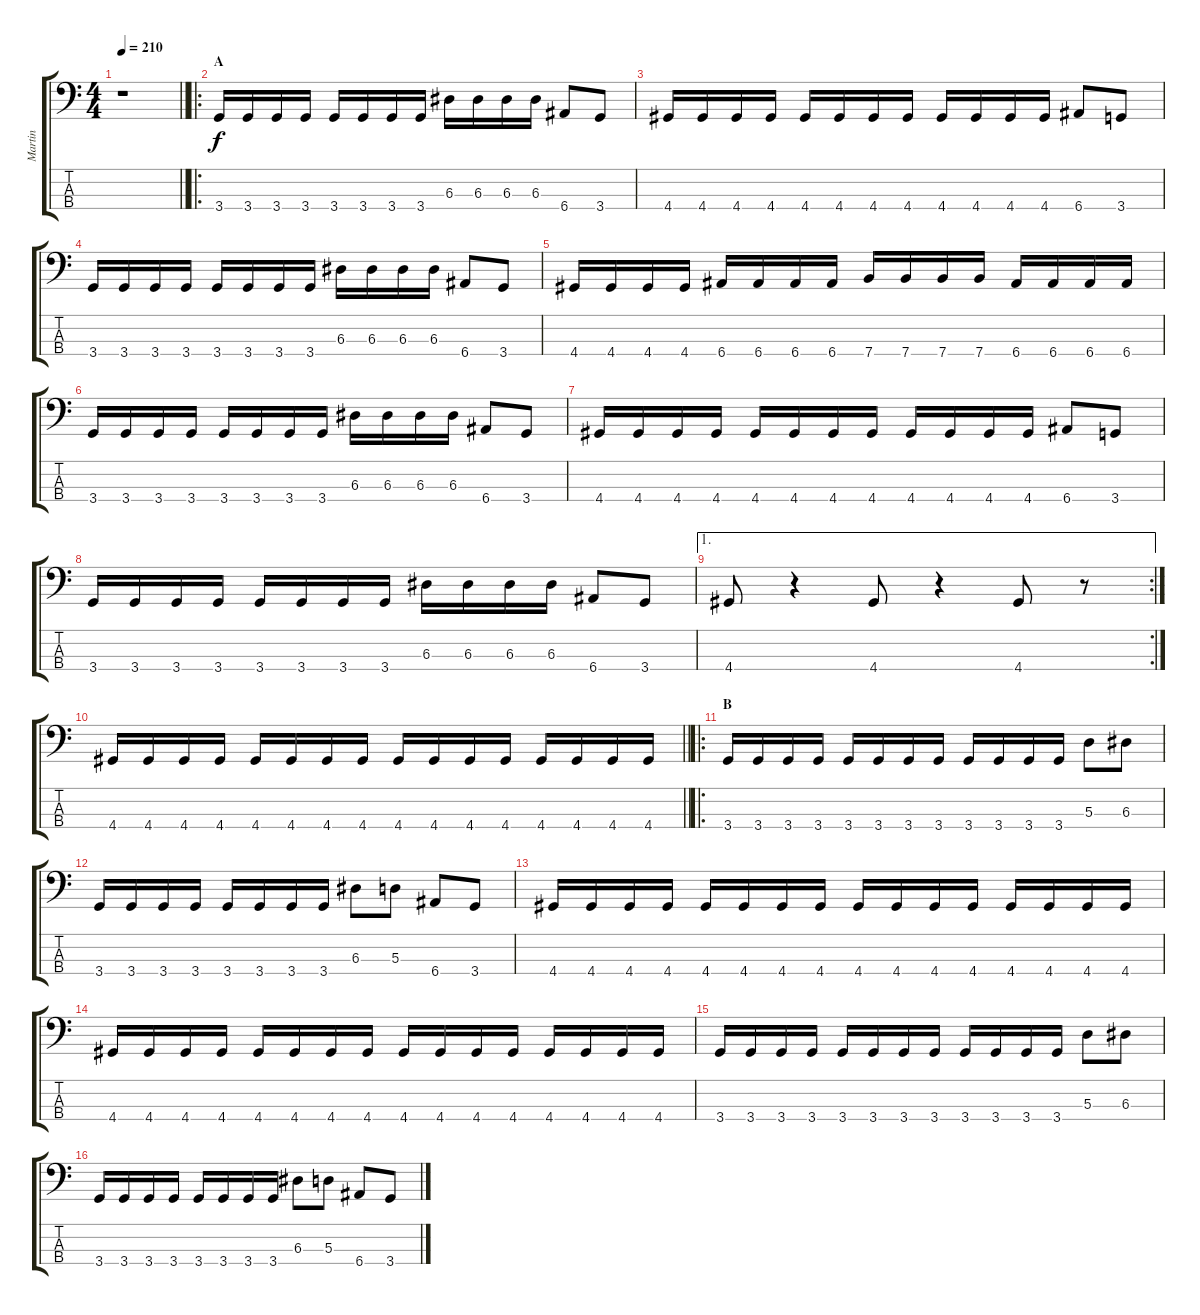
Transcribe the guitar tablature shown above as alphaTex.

\track ("Martin" "Martin") {instrument electricbassfinger}
\staff {score tabs}
\tuning (G2 D2 A1 E1) {hide}
\ts (4 4)
\tempo 210
\clef f4
\barLineRight lightlight
\ks c
r.1{dy f} |
\ro
\section ("" "A")
3.4.16 3.4.16 3.4.16 3.4.16 3.4.16 3.4.16 3.4.16 3.4.16 6.3.16 6.3.16 6.3.16 6.3.16 6.4.8 3.4.8 |
4.4.16 4.4.16 4.4.16 4.4.16 4.4.16 4.4.16 4.4.16 4.4.16 4.4.16 4.4.16 4.4.16 4.4.16 6.4.8 3.4.8 |
3.4.16 3.4.16 3.4.16 3.4.16 3.4.16 3.4.16 3.4.16 3.4.16 6.3.16 6.3.16 6.3.16 6.3.16 6.4.8 3.4.8 |
4.4.16 4.4.16 4.4.16 4.4.16 6.4.16 6.4.16 6.4.16 6.4.16 7.4.16 7.4.16 7.4.16 7.4.16 6.4.16 6.4.16 6.4.16 6.4.16 |
3.4.16 3.4.16 3.4.16 3.4.16 3.4.16 3.4.16 3.4.16 3.4.16 6.3.16 6.3.16 6.3.16 6.3.16 6.4.8 3.4.8 |
4.4.16 4.4.16 4.4.16 4.4.16 4.4.16 4.4.16 4.4.16 4.4.16 4.4.16 4.4.16 4.4.16 4.4.16 6.4.8 3.4.8 |
3.4.16 3.4.16 3.4.16 3.4.16 3.4.16 3.4.16 3.4.16 3.4.16 6.3.16 6.3.16 6.3.16 6.3.16 6.4.8 3.4.8 |
\ae 1
\rc 2
4.4.8 r.4 4.4.8 r.4 4.4.8 r.8 |
\barLineRight lightlight
4.4.16 4.4.16 4.4.16 4.4.16 4.4.16 4.4.16 4.4.16 4.4.16 4.4.16 4.4.16 4.4.16 4.4.16 4.4.16 4.4.16 4.4.16 4.4.16 |
\ro
\section ("" "B")
3.4.16 3.4.16 3.4.16 3.4.16 3.4.16 3.4.16 3.4.16 3.4.16 3.4.16 3.4.16 3.4.16 3.4.16 5.3.8 6.3.8 |
3.4.16 3.4.16 3.4.16 3.4.16 3.4.16 3.4.16 3.4.16 3.4.16 6.3.8 5.3.8 6.4.8 3.4.8 |
4.4.16 4.4.16 4.4.16 4.4.16 4.4.16 4.4.16 4.4.16 4.4.16 4.4.16 4.4.16 4.4.16 4.4.16 4.4.16 4.4.16 4.4.16 4.4.16 |
4.4.16 4.4.16 4.4.16 4.4.16 4.4.16 4.4.16 4.4.16 4.4.16 4.4.16 4.4.16 4.4.16 4.4.16 4.4.16 4.4.16 4.4.16 4.4.16 |
3.4.16 3.4.16 3.4.16 3.4.16 3.4.16 3.4.16 3.4.16 3.4.16 3.4.16 3.4.16 3.4.16 3.4.16 5.3.8 6.3.8 |
3.4.16 3.4.16 3.4.16 3.4.16 3.4.16 3.4.16 3.4.16 3.4.16 6.3.8 5.3.8 6.4.8 3.4.8
